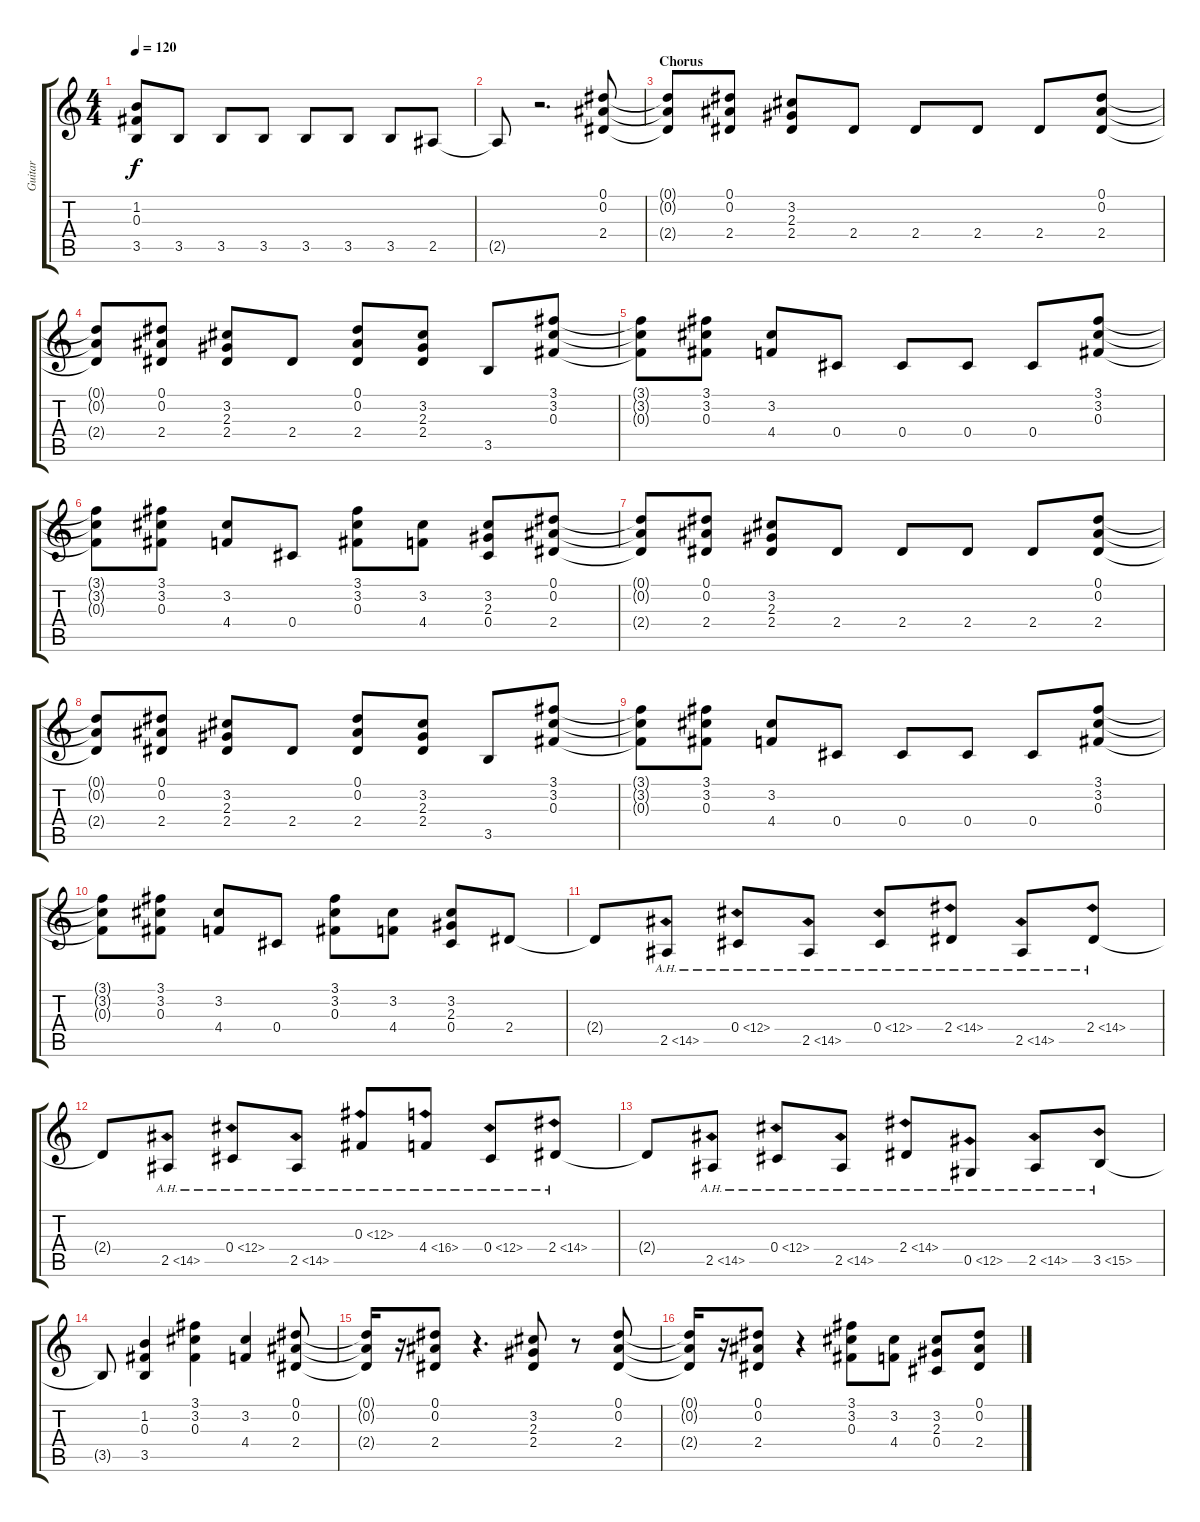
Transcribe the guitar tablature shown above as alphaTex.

\track ("Guitar" "Guitar") {instrument distortionguitar}
\staff {score tabs}
\tuning (Eb4 Bb3 Gb3 Db3 Ab2 Eb2) {hide}
\ts (4 4)
\tempo 120
\clef g2
\ks c
(1.2{t} 0.3{t} 3.5{t}).8{dy f} 3.5.8 3.5.8 3.5.8 3.5.8 3.5.8 3.5.8 2.5.8 |
2.5{t}.8 r.2{d} (0.1 0.2 2.4).8 |
\section ("" "Chorus")
(0.1{t} 0.2{t} 2.4{t}).8 (0.1 0.2 2.4).8 (3.2 2.3 2.4).8 2.4.8 2.4.8 2.4.8 2.4.8 (0.1 0.2 2.4).8 |
(0.1{t} 0.2{t} 2.4{t}).8 (0.1 0.2 2.4).8 (3.2 2.3 2.4).8 2.4.8 (0.1 0.2 2.4).8 (3.2 2.3 2.4).8 3.5.8 (3.1 3.2 0.3).8 |
(3.1{t} 3.2{t} 0.3{t}).8 (3.1 3.2 0.3).8 (3.2 4.4).8 0.4.8 0.4.8 0.4.8 0.4.8 (3.1 3.2 0.3).8 |
(3.1{t} 3.2{t} 0.3{t}).8 (3.1 3.2 0.3).8 (3.2 4.4).8 0.4.8 (3.1 3.2 0.3).8 (3.2 4.4).8 (3.2 2.3 0.4).8 (0.1 0.2 2.4).8 |
(0.1{t} 0.2{t} 2.4{t}).8 (0.1 0.2 2.4).8 (3.2 2.3 2.4).8 2.4.8 2.4.8 2.4.8 2.4.8 (0.1 0.2 2.4).8 |
(0.1{t} 0.2{t} 2.4{t}).8 (0.1 0.2 2.4).8 (3.2 2.3 2.4).8 2.4.8 (0.1 0.2 2.4).8 (3.2 2.3 2.4).8 3.5.8 (3.1 3.2 0.3).8 |
(3.1{t} 3.2{t} 0.3{t}).8 (3.1 3.2 0.3).8 (3.2 4.4).8 0.4.8 0.4.8 0.4.8 0.4.8 (3.1 3.2 0.3).8 |
(3.1{t} 3.2{t} 0.3{t}).8 (3.1 3.2 0.3).8 (3.2 4.4).8 0.4.8 (3.1 3.2 0.3).8 (3.2 4.4).8 (3.2 2.3 0.4).8 2.4.8 |
2.4{t}.8 2.5{ah 12}.8 0.4{ah 12}.8 2.5{ah 12}.8 0.4{ah 12}.8 2.4{ah 12}.8 2.5{ah 12}.8 2.4{ah 12}.8 |
2.4{t}.8 2.5{ah 12}.8 0.4{ah 12}.8 2.5{ah 12}.8 0.3{ah 12}.8 4.4{ah 12}.8 0.4{ah 12}.8 2.4{ah 12}.8 |
2.4{t}.8 2.5{ah 12}.8 0.4{ah 12}.8 2.5{ah 12}.8 2.4{ah 12}.8 0.5{ah 12}.8 2.5{ah 12}.8 3.5{ah 12}.8 |
3.5{t}.8 (1.2 0.3 3.5).4 (3.1 3.2 0.3).4 (3.2 4.4).4 (0.1 0.2 2.4).8 |
(0.1{t} 0.2{t} 2.4{t}).16 r.16 (0.1 0.2 2.4).8 r.4{d} (3.2 2.3 2.4).8 r.8 (0.1 0.2 2.4).8 |
(0.1{t} 0.2{t} 2.4{t}).16 r.16 (0.1 0.2 2.4).8 r.4 (3.1 3.2 0.3).8 (3.2 4.4).8 (3.2 2.3 0.4).8 (0.1 0.2 2.4).8
